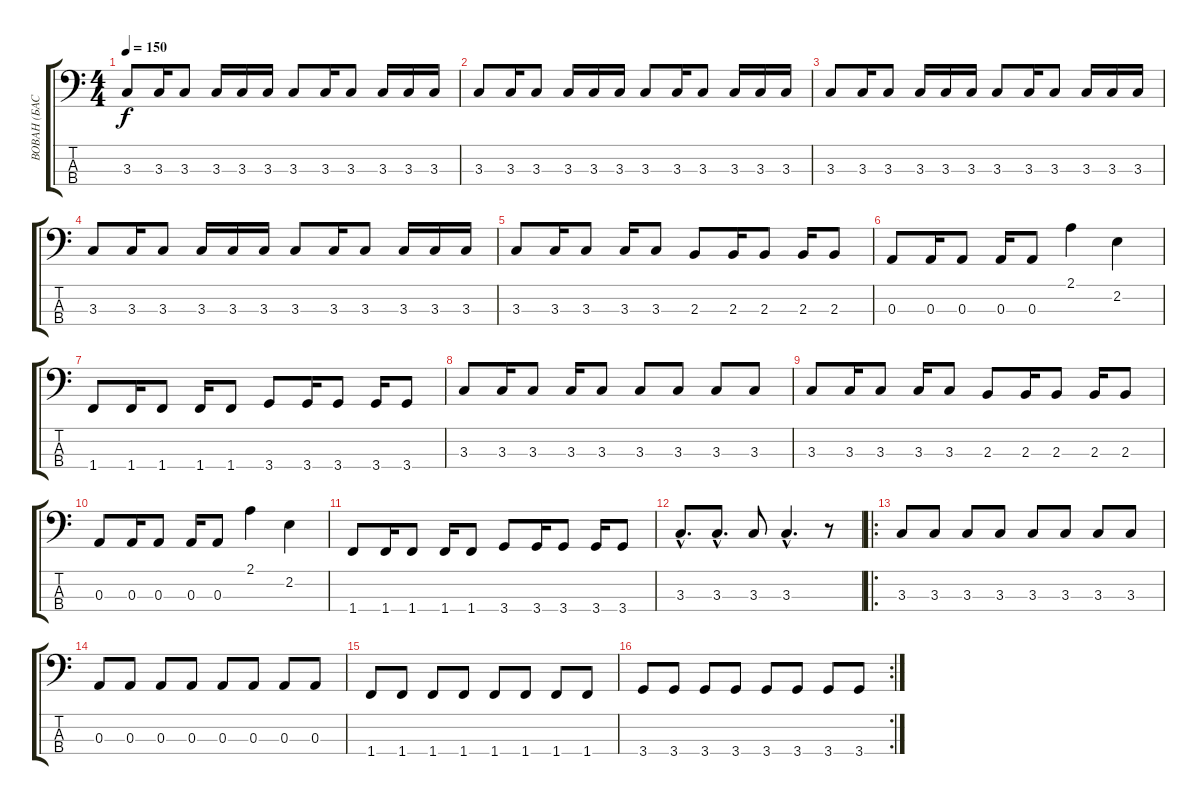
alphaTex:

\track ("ВОВАН (БАС)" "ВОВАН (БАС") {instrument electricbasspick}
\staff {score tabs}
\tuning (G2 D2 A1 E1) {hide}
\ts (4 4)
\tempo 150
\clef f4
\ks c
3.3.8{dy f instrument electricbasspick} 3.3.16 3.3.8 3.3.16 3.3.16 3.3.16 3.3.8 3.3.16 3.3.8 3.3.16 3.3.16 3.3.16 |
3.3.8 3.3.16 3.3.8 3.3.16 3.3.16 3.3.16 3.3.8 3.3.16 3.3.8 3.3.16 3.3.16 3.3.16 |
3.3.8 3.3.16 3.3.8 3.3.16 3.3.16 3.3.16 3.3.8 3.3.16 3.3.8 3.3.16 3.3.16 3.3.16 |
3.3.8 3.3.16 3.3.8 3.3.16 3.3.16 3.3.16 3.3.8 3.3.16 3.3.8 3.3.16 3.3.16 3.3.16 |
3.3.8 3.3.16 3.3.8 3.3.16 3.3.8 2.3.8 2.3.16 2.3.8 2.3.16 2.3.8 |
0.3.8 0.3.16 0.3.8 0.3.16 0.3.8 2.1.4 2.2.4 |
1.4.8 1.4.16 1.4.8 1.4.16 1.4.8 3.4.8 3.4.16 3.4.8 3.4.16 3.4.8 |
3.3.8 3.3.16 3.3.8 3.3.16 3.3.8 3.3.8 3.3.8 3.3.8 3.3.8 |
3.3.8 3.3.16 3.3.8 3.3.16 3.3.8 2.3.8 2.3.16 2.3.8 2.3.16 2.3.8 |
0.3.8 0.3.16 0.3.8 0.3.16 0.3.8 2.1.4 2.2.4 |
1.4.8 1.4.16 1.4.8 1.4.16 1.4.8 3.4.8 3.4.16 3.4.8 3.4.16 3.4.8 |
3.3{hac}.8{d} 3.3{hac}.8{d} 3.3.8 3.3{hac}.4{d} r.8 |
\ro
3.3.8 3.3.8 3.3.8 3.3.8 3.3.8 3.3.8 3.3.8 3.3.8 |
0.3.8 0.3.8 0.3.8 0.3.8 0.3.8 0.3.8 0.3.8 0.3.8 |
1.4.8 1.4.8 1.4.8 1.4.8 1.4.8 1.4.8 1.4.8 1.4.8 |
\rc 2
3.4.8 3.4.8 3.4.8 3.4.8 3.4.8 3.4.8 3.4.8 3.4.8
